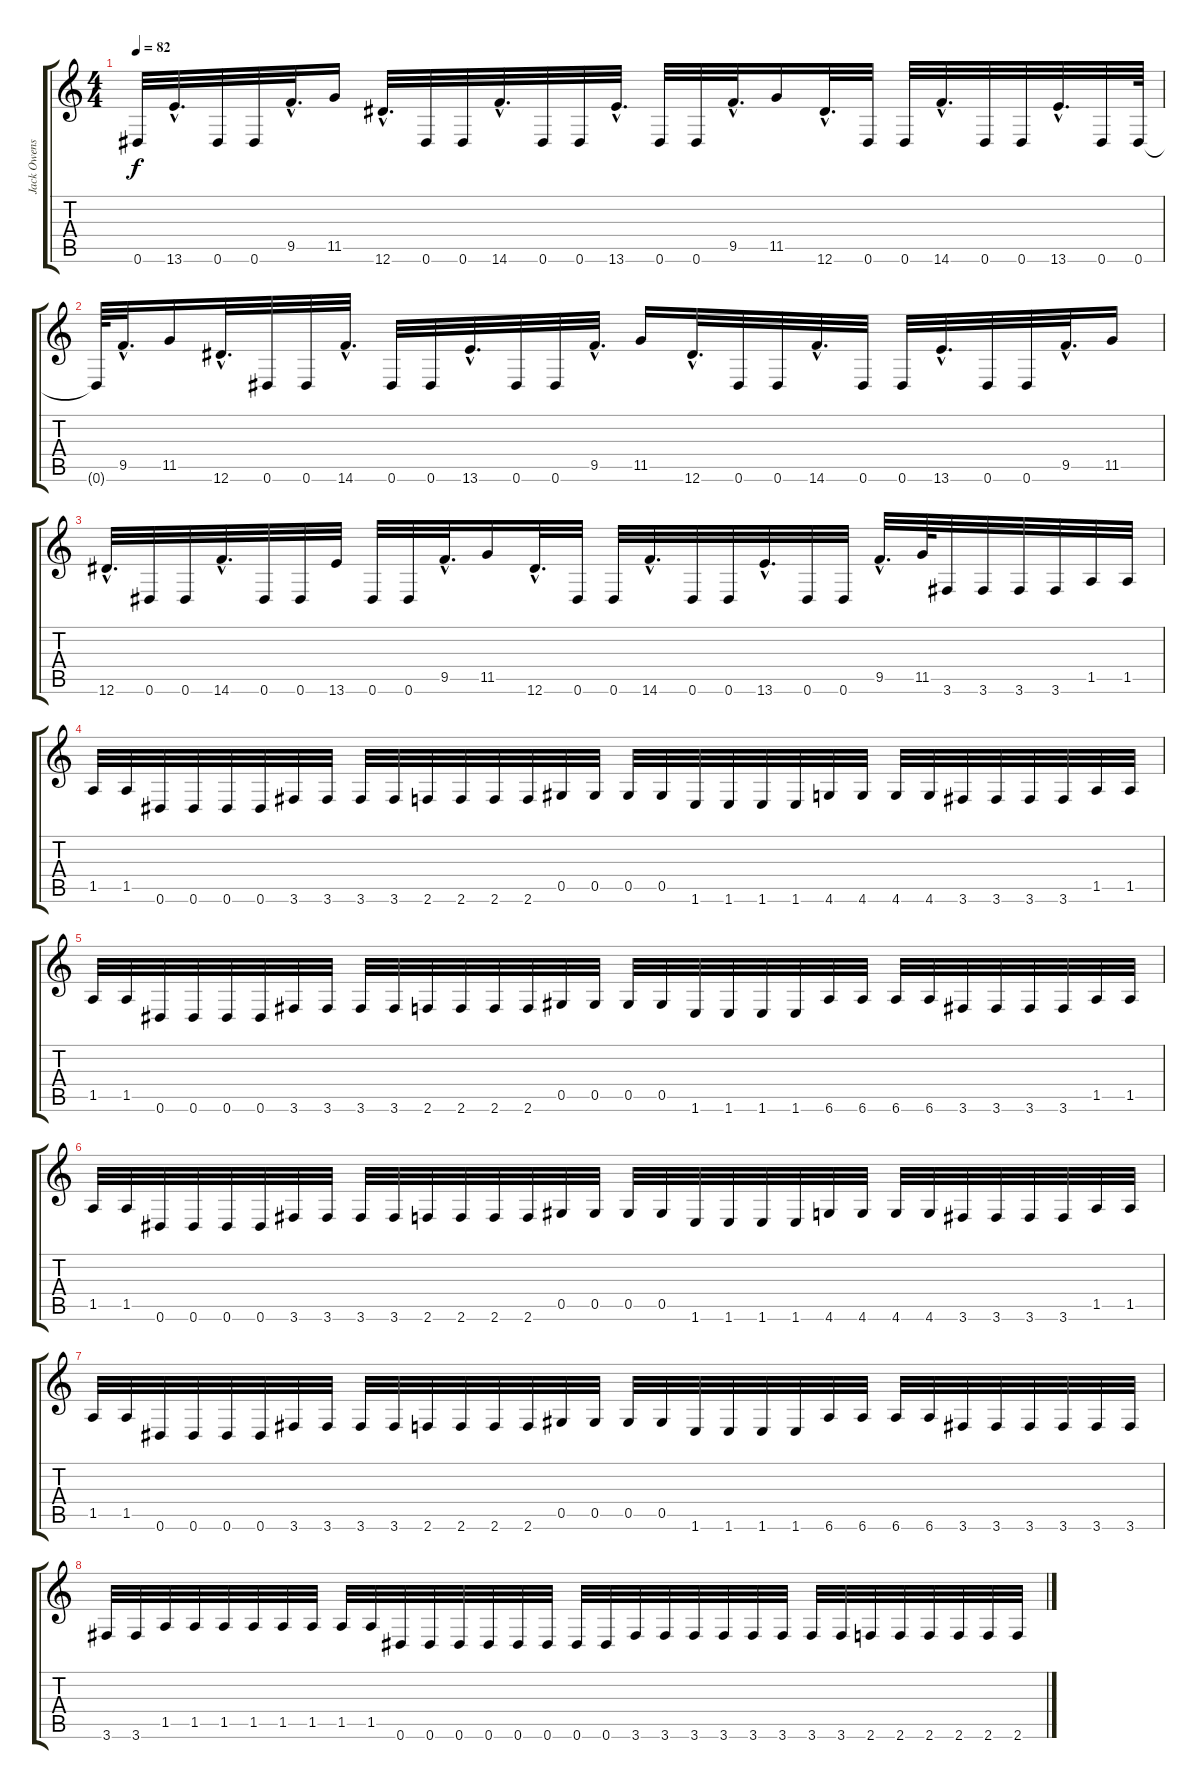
\track ("Jack Owens (Disto Gtr)" "Jack Owens") {instrument distortionguitar}
\staff {score tabs}
\tuning (Eb4 Bb3 Gb3 Db3 Ab2 Eb2) {hide}
\ts (4 4)
\tempo 82
\clef g2
\ks c
0.6.32{dy f} 13.6{hac}.32{d} 0.6.32 0.6.32 9.5{hac}.32{d} 11.5.16 12.6{hac}.32{d} 0.6.32 0.6.32 14.6{hac}.32{d} 0.6.32 0.6.32 13.6{hac}.32{d} 0.6.32 0.6.32 9.5{hac}.32{d} 11.5.16 12.6{hac}.32{d} 0.6.32 0.6.32 14.6{hac}.32{d} 0.6.32 0.6.32 13.6{hac}.32{d} 0.6.32 0.6.64 |
0.6{t}.64 9.5{hac}.32{d} 11.5.16 12.6{hac}.32{d} 0.6.32 0.6.32 14.6{hac}.32{d} 0.6.32 0.6.32 13.6{hac}.32{d} 0.6.32 0.6.32 9.5{hac}.32{d} 11.5.16 12.6{hac}.32{d} 0.6.32 0.6.32 14.6{hac}.32{d} 0.6.32 0.6.32 13.6{hac}.32{d} 0.6.32 0.6.32 9.5{hac}.32{d} 11.5.16 |
12.6{hac}.32{d} 0.6.32 0.6.32 14.6{hac}.32{d} 0.6.32 0.6.32 13.6.32 0.6.32 0.6.32 9.5{hac}.32{d} 11.5.16 12.6{hac}.32{d} 0.6.32 0.6.32 14.6{hac}.32{d} 0.6.32 0.6.32 13.6{hac}.32{d} 0.6.32 0.6.32 9.5{hac}.32{d} 11.5.64 3.6.32 3.6.32 3.6.32 3.6.32 1.5.32 1.5.32 |
1.5.32 1.5.32 0.6.32 0.6.32 0.6.32 0.6.32 3.6.32 3.6.32 3.6.32 3.6.32 2.6.32 2.6.32 2.6.32 2.6.32 0.5.32 0.5.32 0.5.32 0.5.32 1.6.32 1.6.32 1.6.32 1.6.32 4.6.32 4.6.32 4.6.32 4.6.32 3.6.32 3.6.32 3.6.32 3.6.32 1.5.32 1.5.32 |
1.5.32 1.5.32 0.6.32 0.6.32 0.6.32 0.6.32 3.6.32 3.6.32 3.6.32 3.6.32 2.6.32 2.6.32 2.6.32 2.6.32 0.5.32 0.5.32 0.5.32 0.5.32 1.6.32 1.6.32 1.6.32 1.6.32 6.6.32 6.6.32 6.6.32 6.6.32 3.6.32 3.6.32 3.6.32 3.6.32 1.5.32 1.5.32 |
1.5.32 1.5.32 0.6.32 0.6.32 0.6.32 0.6.32 3.6.32 3.6.32 3.6.32 3.6.32 2.6.32 2.6.32 2.6.32 2.6.32 0.5.32 0.5.32 0.5.32 0.5.32 1.6.32 1.6.32 1.6.32 1.6.32 4.6.32 4.6.32 4.6.32 4.6.32 3.6.32 3.6.32 3.6.32 3.6.32 1.5.32 1.5.32 |
1.5.32 1.5.32 0.6.32 0.6.32 0.6.32 0.6.32 3.6.32 3.6.32 3.6.32 3.6.32 2.6.32 2.6.32 2.6.32 2.6.32 0.5.32 0.5.32 0.5.32 0.5.32 1.6.32 1.6.32 1.6.32 1.6.32 6.6.32 6.6.32 6.6.32 6.6.32 3.6.32 3.6.32 3.6.32 3.6.32 3.6.32 3.6.32 |
3.6.32 3.6.32 1.5.32 1.5.32 1.5.32 1.5.32 1.5.32 1.5.32 1.5.32 1.5.32 0.6.32 0.6.32 0.6.32 0.6.32 0.6.32 0.6.32 0.6.32 0.6.32 3.6.32 3.6.32 3.6.32 3.6.32 3.6.32 3.6.32 3.6.32 3.6.32 2.6.32 2.6.32 2.6.32 2.6.32 2.6.32 2.6.32
